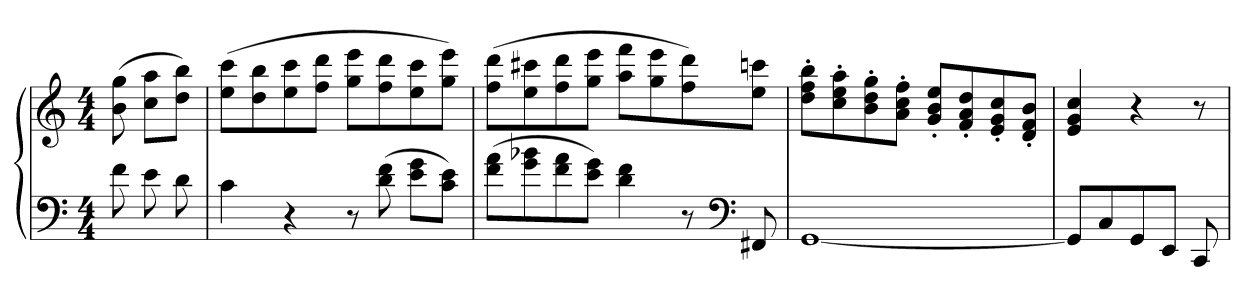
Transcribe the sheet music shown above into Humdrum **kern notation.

**kern	**kern
*part1	*part1
*staff2	*staff1
*clefF4	*clefG2
*k[]	*k[]
*C:	*C:
*M4/4	*M4/4
=	=
8f	(8b 8gg
8e	8cc 8aaL
8d	8dd 8bbJ)
=29	=29
4c	(8ee 8cccL
.	8dd 8bb
4r	8ee 8ccc
.	8ff 8dddJ
8r	8gg 8eeeL
(8d 8f	8ff 8ddd
8e 8gL	8ee 8ccc
8c 8eJ)	8gg 8eeeJ)
=30	=30
(8f 8aL	(8ff 8dddL
8g 8b-X	8ee 8ccc#X
8f 8a	8ff 8ddd
8e 8gJ)	8gg 8eeeJ
4d 4f	8aa 8fffL
.	8gg 8eee
8r	8ff 8ddd)
*clefF4	*
8FF#X	8ee 8cccnJ
=31	=31
[1GG	8dd' 8ff' 8bb'L
.	8cc' 8ee' 8aa'
.	8b' 8dd' 8gg'
.	8a' 8cc' 8ff'J
.	8g' 8b' 8ee'L
.	8f' 8a' 8dd'
.	8e' 8g' 8cc'
.	8d' 8f' 8b'J
=32	=32
8GGL]	4e 4g 4cc
8C	.
8GG	4r
8EEJ	.
8CC	8r
=	=
*-	*-
